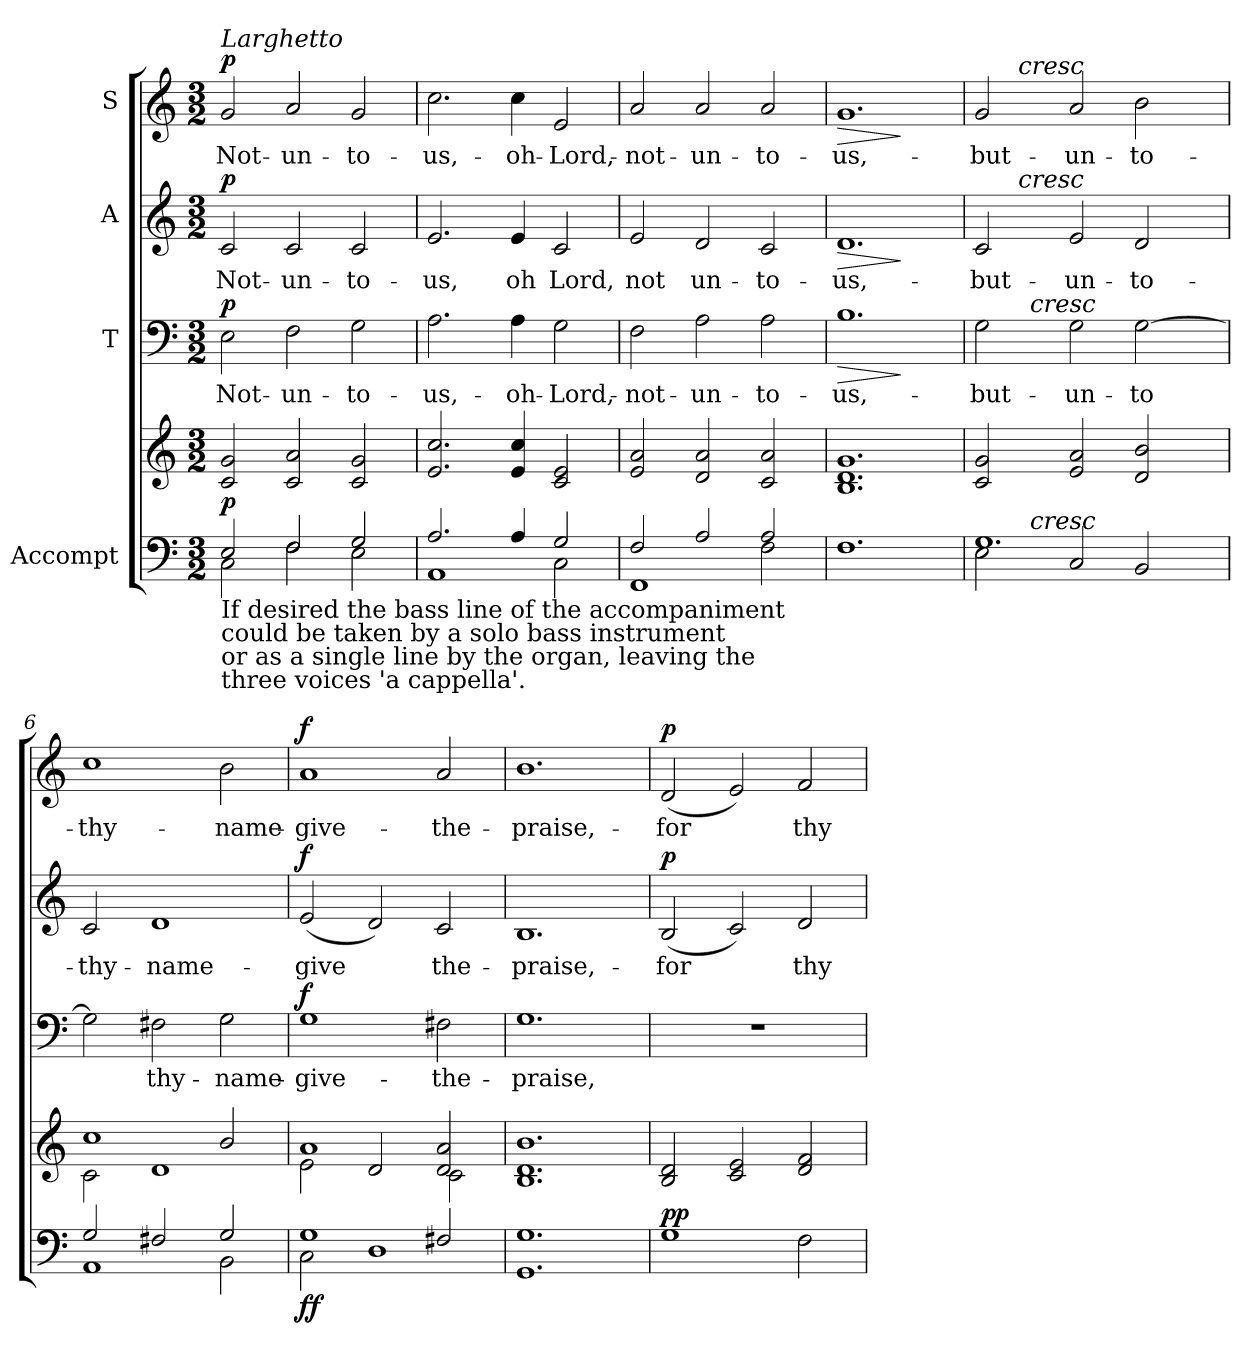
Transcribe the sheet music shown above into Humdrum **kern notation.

**kern	**kern	**dynam	**kern	**text	**dynam	**kern	**text	**dynam	**kern	**text	**dynam
*part4	*part4	*part4	*part3	*part3	*part3	*part2	*part2	*part2	*part1	*part1	*part1
*staff5	*staff4	*staff4/5	*staff3	*staff3	*staff3	*staff2	*staff2	*staff2	*staff1	*staff1	*staff1
*I"Accompt	*	*	*I"T	*	*	*I"A	*	*	*I"S	*	*
*clefF4	*clefG2	*	*clefF4	*	*	*clefG2	*	*	*clefG2	*	*
*k[]	*k[]	*	*k[]	*	*	*k[]	*	*	*k[]	*	*
*C:	*C:	*	*C:	*	*	*C:	*	*	*C:	*	*
*M3/2	*M3/2	*	*M3/2	*	*	*M3/2	*	*	*M3/2	*	*
*MM196	*MM196	*	*MM196	*	*	*MM196	*	*	*MM196	*	*
=1	=1	=1	=1	=1	=1	=1	=1	=1	=1	=1	=1
*^	*	*	*	*	*	*	*	*	*	*	*
!	!	!	!	!	!	!	!	!	!	!LO:TX:a:i:t=Larghetto	!	!
!LO:TX:b:t=If desired the bass line of the accompaniment\ncould be taken by a solo bass instrument\nor as a single line by the organ, leaving the\nthree voices 'a cappella'.	!	!	!	!	!	!	!	!	!	!	!	!
!	!	!	!LO:DY:a=2	!	!LO:LY:b	!LO:DY:b	!	!LO:LY:b	!LO:DY:b	!	!LO:LY:b	!LO:DY:b
2E/	2C\	2c/ 2g/	p	2E\	Not-	p	2c/	Not-	p	2g/	Not-	p
!	!	!	!	!	!LO:LY:b	!	!	!LO:LY:b	!	!	!LO:LY:b	!
2F/	2F\	2c/ 2a/	.	2F\	-un-	.	2c/	-un-	.	2a/	-un-	.
!	!	!	!	!	!LO:LY:b	!	!	!LO:LY:b	!	!	!LO:LY:b	!
2G/	2E\	2c/ 2g/	.	2G\	-to-	.	2c/	-to-	.	2g/	-to-	.
=2	=2	=2	=2	=2	=2	=2	=2	=2	=2	=2	=2	=2
!	!	!	!	!	!LO:LY:b	!	!	!LO:LY:b	!	!	!LO:LY:b	!
2.A/	1AA	2.e/ 2.cc/	.	2.A\	-us,-	.	2.e/	-us,	.	2.cc\	-us,-	.
!	!	!	!	!	!LO:LY:b	!	!	!LO:LY:b	!	!	!LO:LY:b	!
4A/	.	4e/ 4cc/	.	4A\	-oh-	.	4e/	oh	.	4cc\	-oh-	.
!	!	!	!	!	!LO:LY:b	!	!	!LO:LY:b	!	!	!LO:LY:b	!
2G/	2C\	2c/ 2e/	.	2G\	-Lord,-	.	2c/	Lord,	.	2e/	-Lord,-	.
=3	=3	=3	=3	=3	=3	=3	=3	=3	=3	=3	=3	=3
!	!	!	!	!	!LO:LY:b	!	!	!LO:LY:b	!	!	!LO:LY:b	!
2F/	1FF	2e/ 2a/	.	2F\	-not-	.	2e/	not	.	2a/	-not-	.
!	!	!	!	!	!LO:LY:b	!	!	!LO:LY:b	!	!	!LO:LY:b	!
2A/	.	2d/ 2a/	.	2A\	-un-	.	2d/	un-	.	2a/	-un-	.
!	!	!	!	!	!LO:LY:b	!	!	!LO:LY:b	!	!	!LO:LY:b	!
2A/	2F\	2c/ 2a/	.	2A\	-to-	.	2c/	-to-	.	2a/	-to-	.
=4	=4	=4	=4	=4	=4	=4	=4	=4	=4	=4	=4	=4
!	!	!	!	!	!LO:LY:b	!LO:HP:b	!	!LO:LY:b	!LO:HP:b	!	!LO:LY:b	!LO:HP:b
*v	*v	*	*	*	*	*	*	*	*	*	*	*
1.F	1.B 1.d 1.g	.	1.B	-us,-	>	1.d	-us,-	>	1.g	-us,-	>
.	.	.	.	.	]	.	.	]	.	.	]
=5	=5	=5	=5	=5	=5	=5	=5	=5	=5	=5	=5
*^	*	*	*	*	*	*	*	*	*	*	*
!	!	!	!	!	!LO:LY:b	!	!	!LO:LY:b	!	!	!LO:LY:b	!
*	*^	*	*	*^	*	*	*^	*	*	*^	*	*
1.G	2E\	4ryy	2c/ 2g/	.	2G\	4ryy	-but-	.	2c/	4ryy	-but-	.	2g/	4ryy	-but-	.
!	!	!	!	!	!	!	!	!	!	!	!	!	!	!LO:TX:a:i:t=cresc	!	!
!	!	!	!	!	!	!	!	!	!	!LO:TX:a:i:t=cresc	!	!	!	!	!	!
.	.	32ryy	.	.	.	32ryy	.	.	.	1ryy	.	.	.	1ryy	.	.
!	!	!	!	!	!	!LO:TX:a:i:t=cresc	!	!	!	!	!	!	!	!	!	!
!	!	!LO:TX:a:i:t=cresc	!	!	!	!	!	!	!	!	!	!	!	!	!	!
.	.	1ryy	.	.	.	1ryy	.	.	.	.	.	.	.	.	.	.
!	!	!	!	!	!	!	!LO:LY:b	!	!	!	!LO:LY:b	!	!	!	!LO:LY:b	!
.	2C/	.	2e/ 2a/	.	2G\	.	-un-	.	2e/	.	-un-	.	2a/	.	-un-	.
!	!	!	!	!	!	!	!LO:LY:b	!	!	!	!LO:LY:b	!	!	!	!LO:LY:b	!
.	2BB/	.	2d/ 2b/	.	[>2G\	.	-to	.	2d/	.	-to-	.	2b\	.	-to-	.
.	.	.	.	.	.	.	.	.	.	4ryy	.	.	.	4ryy	.	.
.	.	8..ryy	.	.	.	8..ryy	.	.	.	.	.	.	.	.	.	.
!!LO:LB:g=z
=6	=6	=6	=6	=6	=6	=6	=6	=6	=6	=6	=6	=6	=6	=6	=6	=6
*	*	*	*^	*	*	*	*	*	*	*	*	*	*	*	*	*
!	!	!	!	!	!	!	!	!	!	!	!	!LO:LY:b	!	!	!	!LO:LY:b	!
*	*	*	*	*	*	*v	*v	*	*	*	*	*	*	*v	*v	*	*
*	*v	*v	*	*	*	*	*	*	*v	*v	*	*	*	*	*
2G/	1AA	1cc	2c\	.	2G\]	.	.	2c/	-thy-	.	1cc	-thy-	.
!	!	!	!	!	!	!LO:LY:b	!	!	!LO:LY:b	!	!	!	!
2F#X/	.	.	1d	.	2F#X\	thy-	.	1d	-name-	.	.	.	.
!	!	!	!	!	!	!LO:LY:b	!	!	!	!	!	!LO:LY:b	!
2G/	2BB\	2b/	.	.	2G\	-name-	.	.	.	.	2b\	-name-	.
=7	=7	=7	=7	=7	=7	=7	=7	=7	=7	=7	=7	=7	=7
!	!	!	!	!LO:DY:b=2	!	!LO:LY:b	!	!	!LO:LY:b	!	!	!LO:LY:b	!
!	!	!	!	!LO:DY:n=1:b	!	!	!LO:DY:b	!	!	!LO:DY:a	!	!	!LO:DY:b
1G	2C\	1a	2e\	f f	1G	-give-	f	(2e/	-give	f	1a	-give-	f
.	1D	.	2d/	.	.	.	.	2d/)	.	.	.	.	.
!	!	!	!	!	!	!LO:LY:b	!	!	!LO:LY:b	!	!	!LO:LY:b	!
2F#X/	.	2d/ 2a/	2c\	.	2F#X\	-the-	.	2c/	the-	.	2a/	-the-	.
*v	*v	*	*	*	*	*	*	*	*	*	*	*	*
=8	=8	=8	=8	=8	=8	=8	=8	=8	=8	=8	=8	=8
!	!	!	!	!	!LO:LY:b	!	!	!LO:LY:b	!	!	!LO:LY:b	!
*	*v	*v	*	*	*	*	*	*	*	*	*	*
1.GG 1.G	1.B 1.d 1.b	.	1.G	-praise,-	.	1.B	-praise,-	.	1.b	-praise,-	.
=9	=9	=9	=9	=9	=9	=9	=9	=9	=9	=9	=9
!	!	!LO:DY:a=2	!LO:N:vis=1	!	!	!	!LO:LY:b	!	!	!LO:LY:b	!
!	!	!LO:DY:n=1:a	!	!	!	!	!	!LO:DY:a	!	!	!LO:DY:a
1G	2B/ 2d/	p p	1.r	.	.	(2B/	-for	p	(2d/	-for	p
.	2c/ 2e/	.	.	.	.	2c/)	.	.	2e/)	.	.
!	!	!	!	!	!	!	!LO:LY:b	!	!	!LO:LY:b	!
2F\	2d/ 2f/	.	.	.	.	2d/	thy-	.	2f/	thy-	.
=	=	=	=	=	=	=	=	=	=	=	=
*-	*-	*-	*-	*-	*-	*-	*-	*-	*-	*-	*-
